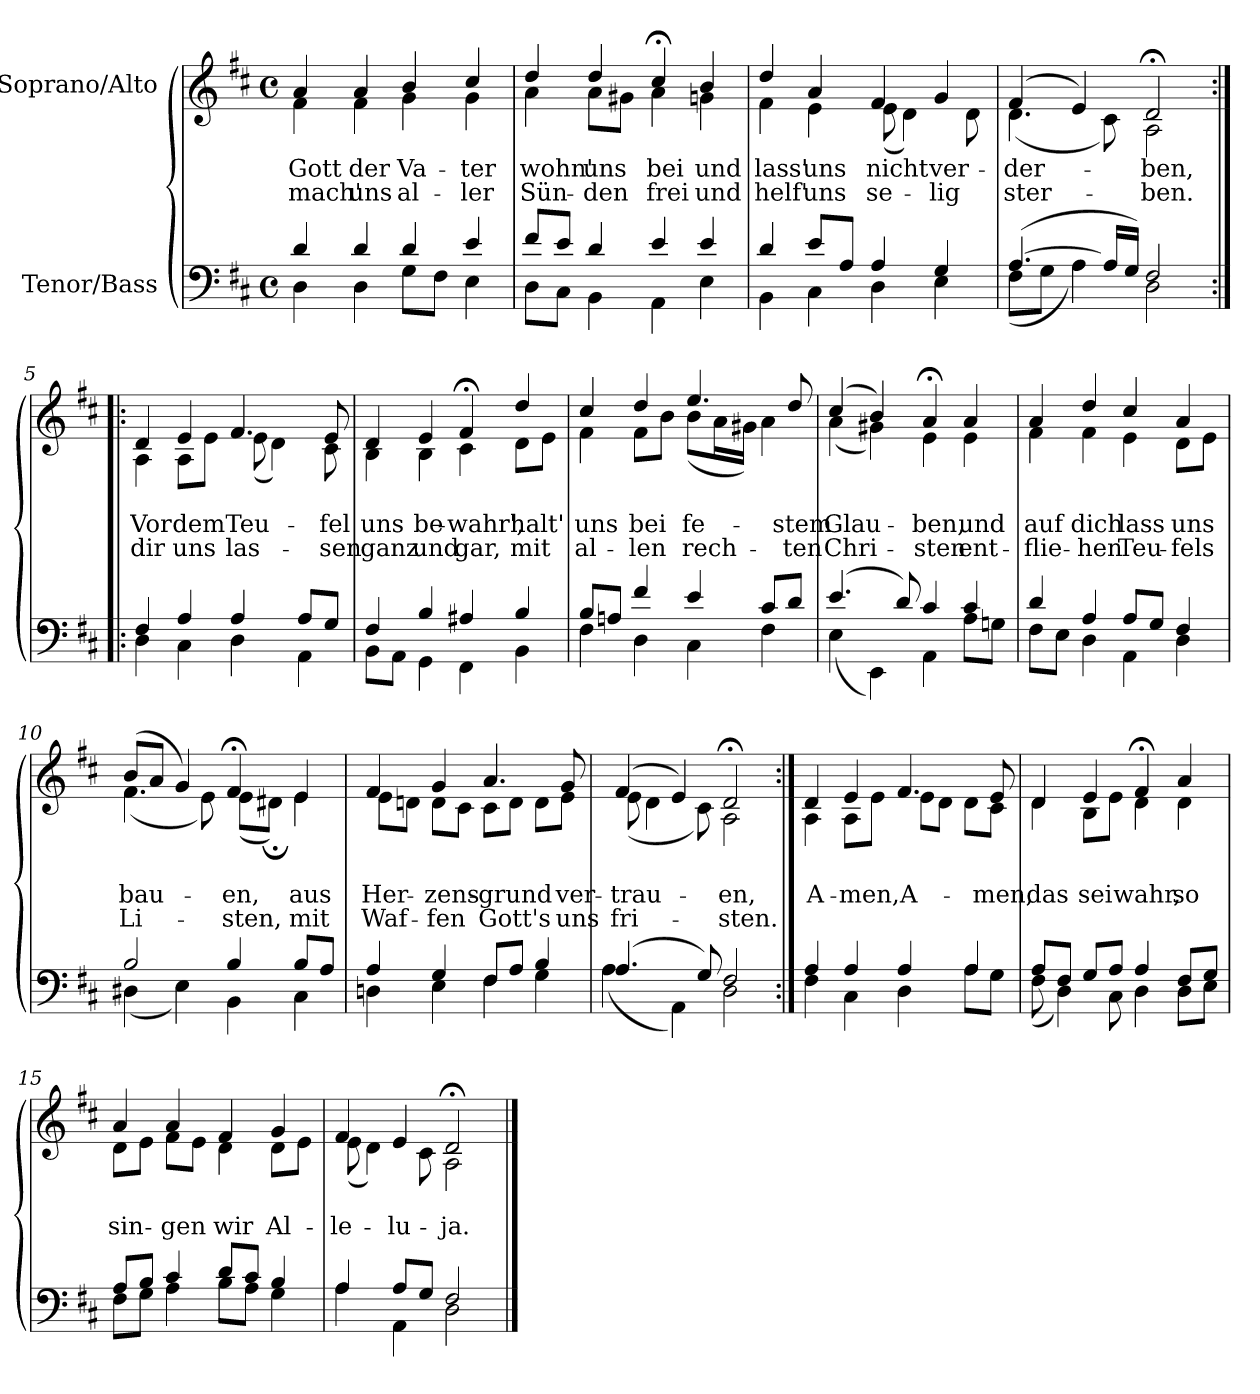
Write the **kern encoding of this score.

**kern	**kern	**text	**text	**text
*part2	*part1	*part1	*part1	*part1
*staff2	*staff1	*staff1	*staff1	*staff1
*I"Tenor/Bass	*I"Soprano/Alto	*	*	*
*clefF4	*clefG2	*	*	*
*k[f#c#]	*k[f#c#]	*	*	*
*M4/4	*M4/4	*	*	*
*met(c)	*met(c)	*	*	*
=1	=1	=1	=1	=1
*^	*	*	*	*
!	!	!	!LO:LY:b	!LO:LY:b	!
*	*	*^	*	*	*
4d/	4D\	4a/	4f#\	Gott	mach'	.
!	!	!	!	!LO:LY:b	!LO:LY:b	!
4d/	4D\	4a/	4f#\	der	uns	.
!	!	!	!	!LO:LY:b	!LO:LY:b	!
4d/	8G\L	4b/	4g\	Va-	al-	.
.	8F#\J	.	.	.	.	.
!	!	!	!	!LO:LY:b	!LO:LY:b	!
4e/	4E\	4cc#/	4g\	-ter	-ler	.
=2	=2	=2	=2	=2	=2	=2
!	!	!	!	!LO:LY:b	!LO:LY:b	!
8f#/L	8D\L	4dd/	4a\	wohn'	Sün-	.
8e/J	8C#\J	.	.	.	.	.
!	!	!	!	!LO:LY:b	!LO:LY:b	!
4d/	4BB\	4dd/	8a\L	uns	-den	.
.	.	.	8g#X\J	.	.	.
!	!	!	!	!LO:LY:b	!LO:LY:b	!
4e/	4AA\	4cc#;</	4a\	bei	frei	.
!	!	!	!	!LO:LY:b	!LO:LY:b	!
4e/	4E\	4b/	4gn\	und	und	.
=3	=3	=3	=3	=3	=3	=3
!	!	!	!	!LO:LY:b	!LO:LY:b	!
4d/	4BB\	4dd/	4f#\	lass'	helf'	.
!	!	!	!	!LO:LY:b	!LO:LY:b	!
8e/L	4C#\	4a/	4e\	uns	uns	.
8A/J	.	.	.	.	.	.
!	!	!	!	!LO:LY:b	!LO:LY:b	!
4A/	4D\	4f#/	(8e\	nicht	se-	.
.	.	.	4d\)	.	.	.
!	!	!	!	!LO:LY:b	!LO:LY:b	!
4G/	4E\	4g/	.	ver-	-lig	.
.	.	.	8d\	.	.	.
=4	=4	=4	=4	=4	=4	=4
!	!	!	!	!LO:LY:b	!LO:LY:b	!
([4.A/	(8F#\L	(4f#/	(4.d\	-der-	ster-	.
.	8G\J	.	.	.	.	.
.	4A\)	4e/)	.	.	.	.
16A/LL]	.	.	8c#\)	.	.	.
16G/JJ)	.	.	.	.	.	.
!	!	!	!	!LO:LY:b	!LO:LY:b	!
2F#/	2D\	2d;</	2A\	-ben,	-ben.	.
!!LO:LB:g=z	!!
=5:|!|:	=5:|!|:	=5:|!|:	=5:|!|:	=5:|!|:	=5:|!|:	=5:|!|:
!	!	!	!	!	!LO:LY:b	!LO:LY:b
4F#/	4D\	4d/	4A\	.	Vor	dir
!	!	!	!	!	!LO:LY:b	!LO:LY:b
4A/	4C#\	4e/	8A\L	.	dem	uns
.	.	.	8e\J	.	.	.
!	!	!	!	!	!LO:LY:b	!LO:LY:b
4A/	4D\	4.f#/	(8e\	.	Teu-	las-
.	.	.	4d\)	.	.	.
8A/L	4AA\	.	.	.	.	.
!	!	!	!	!	!LO:LY:b	!LO:LY:b
8G/J	.	8e/	8c#\	.	-fel	-sen
=6	=6	=6	=6	=6	=6	=6
!	!	!	!	!	!LO:LY:b	!LO:LY:b
4F#/	8BB\L	4d/	4B\	.	uns	ganz
.	8AA\J	.	.	.	.	.
!	!	!	!	!	!LO:LY:b	!LO:LY:b
4B/	4GG\	4e/	4B\	.	be-	und
!	!	!	!	!	!LO:LY:b	!LO:LY:b
4A#X/	4FF#\	4f#;</	4c#\	.	-wahr',	gar,
!	!	!	!	!	!LO:LY:b	!LO:LY:b
4B/	4BB\	4dd/	8d\L	.	halt'	mit
.	.	.	8e\J	.	.	.
=7	=7	=7	=7	=7	=7	=7
!	!	!	!	!	!LO:LY:b	!LO:LY:b
8B/L	4F#\	4cc#/	4f#\	.	uns	al-
8An/J	.	.	.	.	.	.
!	!	!	!	!	!LO:LY:b	!LO:LY:b
4f#/	4D\	4dd/	8f#\L	.	bei	-len
.	.	.	8b\J	.	.	.
!	!	!	!	!	!LO:LY:b	!LO:LY:b
4e/	4C#\	4.ee/	(8b\L	.	fe-	rech-
.	.	.	16a\L	.	.	.
.	.	.	16g#X\JJ)	.	.	.
8c#/L	4F#\	.	4a\	.	.	.
!	!	!	!	!	!LO:LY:b	!LO:LY:b
8d/J	.	8dd/	.	.	-stem	-ten
=8	=8	=8	=8	=8	=8	=8
!	!	!	!	!	!LO:LY:b	!LO:LY:b
(4.e/	(4E\	(4cc#/	(4a\	.	Glau-	Chri-
.	4EE\)	4b/)	4g#X\)	.	.	.
8d/)	.	.	.	.	.	.
!	!	!	!	!	!LO:LY:b	!LO:LY:b
4c#/	4AA\	4a;</	4e\	.	-ben,	-sten
!	!	!	!	!	!LO:LY:b	!LO:LY:b
4c#/	8A\L	4a/	4e\	.	und	ent-
.	8Gn\J	.	.	.	.	.
!!LO:LB:g=z	!!
=9	=9	=9	=9	=9	=9	=9
!	!	!	!	!	!LO:LY:b	!LO:LY:b
4d/	8F#\L	4a/	4f#\	.	auf	-flie-
.	8E\J	.	.	.	.	.
!	!	!	!	!	!LO:LY:b	!LO:LY:b
4A/	4D\	4dd/	4f#\	.	dich	-hen
!	!	!	!	!	!LO:LY:b	!LO:LY:b
8A/L	4AA\	4cc#/	4e\	.	lass	Teu-
8G/J	.	.	.	.	.	.
!	!	!	!	!	!LO:LY:b	!LO:LY:b
4F#/	4D\	4a/	8d\L	.	uns	-fels
.	.	.	8e\J	.	.	.
=10	=10	=10	=10	=10	=10	=10
!	!	!	!	!	!LO:LY:b	!LO:LY:b
2B/	(4D#X\	(8b/L	(4.f#\	.	bau-	Li-
.	.	8a/J	.	.	.	.
.	4E\)	4g/)	.	.	.	.
.	.	.	8e\)	.	.	.
!	!	!	!	!	!LO:LY:b	!LO:LY:b
4B/	4BB\	4f#;</	(8e\L	.	-en,	-sten,
.	.	.	8d#X;\J)	.	.	.
!	!	!	!	!	!LO:LY:b	!LO:LY:b
8B/L	4C#\	4e/	4e\	.	aus	mit
8A/J	.	.	.	.	.	.
=11	=11	=11	=11	=11	=11	=11
!	!	!	!	!	!LO:LY:b	!LO:LY:b
4A/	4Dn\	4f#/	8e\L	.	Her-	Waf-
.	.	.	8dn\J	.	.	.
!	!	!	!	!	!LO:LY:b	!LO:LY:b
4G/	4E\	4g/	8d\L	.	-zens-	-fen
.	.	.	8c#\J	.	.	.
!	!	!	!	!	!LO:LY:b	!LO:LY:b
8F#/L	4F#\	4.a/	8c#\L	.	-grund	Gott's
8A/J	.	.	8d\J	.	.	.
4B/	4G\	.	8d\L	.	.	.
!	!	!	!	!	!LO:LY:b	!LO:LY:b
.	.	8g/	8e\J	.	ver-	uns
=12	=12	=12	=12	=12	=12	=12
!	!	!	!	!	!LO:LY:b	!LO:LY:b
(4.A/	(4A\	(4f#/	(8e\	.	-trau-	fri-
.	.	.	4d\	.	.	.
.	4AA\)	4e/)	.	.	.	.
8G/)	.	.	8c#\)	.	.	.
!	!	!	!	!	!LO:LY:b	!LO:LY:b
2F#/	2D\	2d;</	2A\	.	-en,	-sten.
!!LO:LB:g=z	!!
=13:|!	=13:|!	=13:|!	=13:|!	=13:|!	=13:|!	=13:|!
!	!	!	!	!	!LO:LY:b	!
4A/	4F#\	4d/	4A\	.	A-	.
!	!	!	!	!	!LO:LY:b	!
4A/	4C#\	4e/	8A\L	.	-men,	.
.	.	.	8e\J	.	.	.
!	!	!	!	!	!LO:LY:b	!
4A/	4D\	4.f#/	8e\L	.	A-	.
.	.	.	8d\J	.	.	.
4A/	8A\L	.	8d\L	.	.	.
!	!	!	!	!	!LO:LY:b	!
.	8G\J	8e/	8c#\J	.	-men,	.
=14	=14	=14	=14	=14	=14	=14
!	!	!	!	!	!LO:LY:b	!
8A/L	(8F#\	4d/	4d\	.	das	.
8F#/J	4D\)	.	.	.	.	.
!	!	!	!	!	!LO:LY:b	!
8G/L	.	4e/	8B\L	.	sei	.
8A/J	8C#\	.	8e\J	.	.	.
!	!	!	!	!	!LO:LY:b	!
4A/	4D\	4f#;</	4d\	.	wahr,	.
!	!	!	!	!	!LO:LY:b	!
8F#/L	8D\L	4a/	4d\	.	so	.
8G/J	8E\J	.	.	.	.	.
=15	=15	=15	=15	=15	=15	=15
!	!	!	!	!	!LO:LY:b	!
8A/L	8F#\L	4a/	8d\L	.	sin-	.
8B/J	8G\J	.	8e\J	.	.	.
!	!	!	!	!	!LO:LY:b	!
4c#/	4A\	4a/	8f#\L	.	-gen	.
.	.	.	8e\J	.	.	.
!	!	!	!	!	!LO:LY:b	!
8d/L	8B\L	4f#/	4d\	.	wir	.
8c#/J	8A\J	.	.	.	.	.
!	!	!	!	!	!LO:LY:b	!
4B/	4G\	4g/	8d\L	.	Al-	.
.	.	.	8e\J	.	.	.
=16	=16	=16	=16	=16	=16	=16
!	!	!	!	!	!LO:LY:b	!
4A/	4A\	4f#/	(8e\	.	-le-	.
.	.	.	4d\)	.	.	.
!	!	!	!	!	!LO:LY:b	!
8A/L	4AA\	4e/	.	.	-lu-	.
8G/J	.	.	8c#\	.	.	.
!	!	!	!	!	!LO:LY:b	!
2F#/	2D\	2d;</	2A\	.	-ja.	.
*v	*v	*	*	*	*	*
*	*v	*v	*	*	*
==	==	==	==	==
*-	*-	*-	*-	*-
